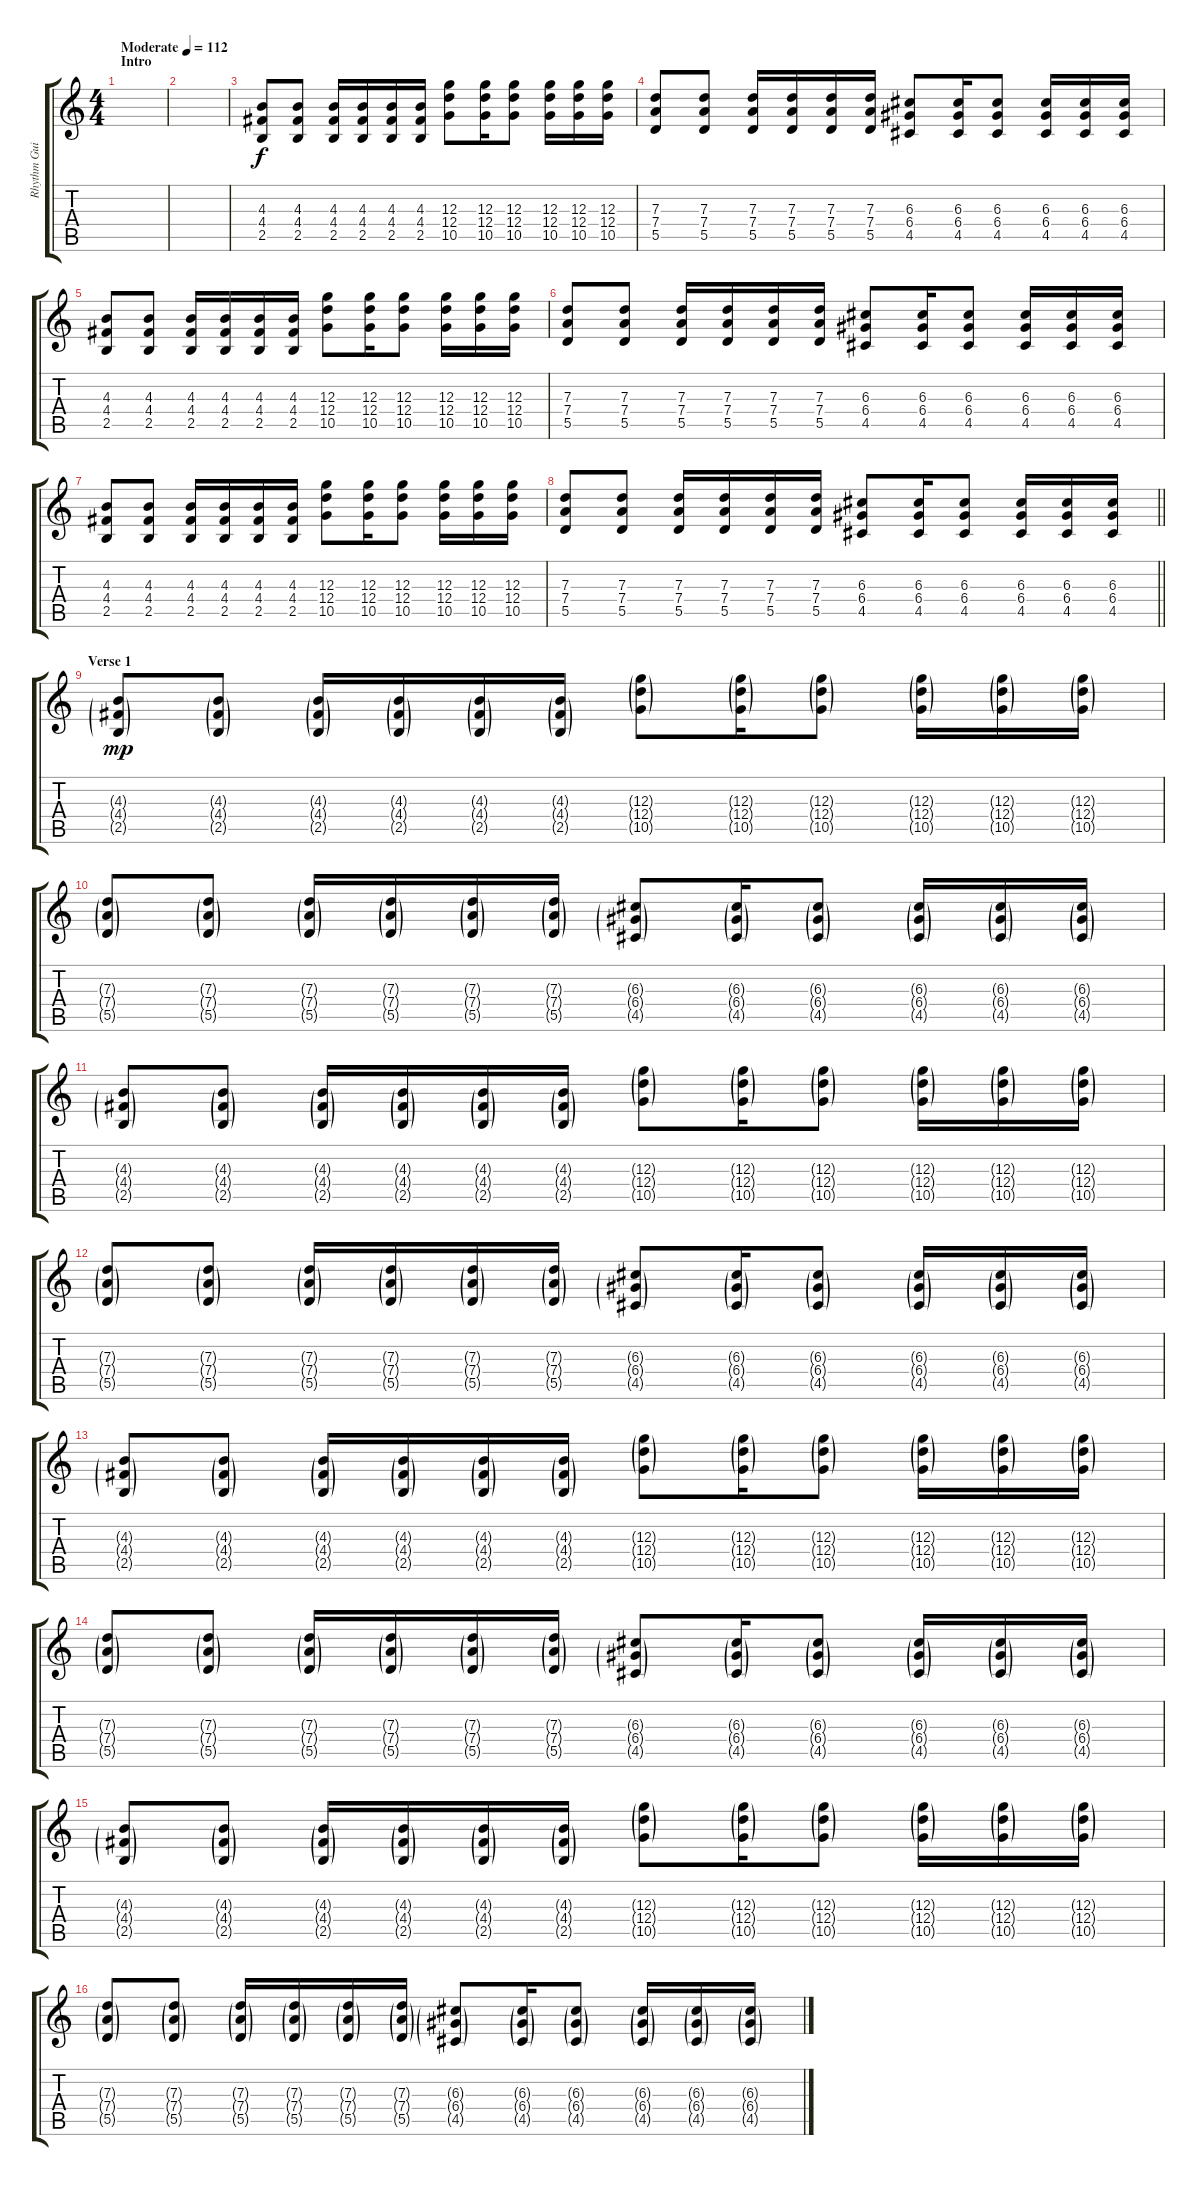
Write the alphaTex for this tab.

\track ("Rhythm Guitar" "Rhythm Gui") {instrument overdrivenguitar}
\staff {score tabs}
\tuning (E4 B3 G3 D3 A2 E2) {hide}
\ts (4 4)
\section ("" "Intro")
\tempo (112 "Moderate")
\clef g2
\ks c
|
|
(4.3 4.4 2.5).8 (4.3 4.4 2.5).8 (4.3 4.4 2.5).16 (4.3 4.4 2.5).16 (4.3 4.4 2.5).16 (4.3 4.4 2.5).16 (12.3 12.4 10.5).8 (12.3 12.4 10.5).16 (12.3 12.4 10.5).8 (12.3 12.4 10.5).16 (12.3 12.4 10.5).16 (12.3 12.4 10.5).16 |
(7.3 7.4 5.5).8 (7.3 7.4 5.5).8 (7.3 7.4 5.5).16 (7.3 7.4 5.5).16 (7.3 7.4 5.5).16 (7.3 7.4 5.5).16 (6.3 6.4 4.5).8 (6.3 6.4 4.5).16 (6.3 6.4 4.5).8 (6.3 6.4 4.5).16 (6.3 6.4 4.5).16 (6.3 6.4 4.5).16 |
(4.3 4.4 2.5).8 (4.3 4.4 2.5).8 (4.3 4.4 2.5).16 (4.3 4.4 2.5).16 (4.3 4.4 2.5).16 (4.3 4.4 2.5).16 (12.3 12.4 10.5).8 (12.3 12.4 10.5).16 (12.3 12.4 10.5).8 (12.3 12.4 10.5).16 (12.3 12.4 10.5).16 (12.3 12.4 10.5).16 |
(7.3 7.4 5.5).8 (7.3 7.4 5.5).8 (7.3 7.4 5.5).16 (7.3 7.4 5.5).16 (7.3 7.4 5.5).16 (7.3 7.4 5.5).16 (6.3 6.4 4.5).8 (6.3 6.4 4.5).16 (6.3 6.4 4.5).8 (6.3 6.4 4.5).16 (6.3 6.4 4.5).16 (6.3 6.4 4.5).16 |
(4.3 4.4 2.5).8 (4.3 4.4 2.5).8 (4.3 4.4 2.5).16 (4.3 4.4 2.5).16 (4.3 4.4 2.5).16 (4.3 4.4 2.5).16 (12.3 12.4 10.5).8 (12.3 12.4 10.5).16 (12.3 12.4 10.5).8 (12.3 12.4 10.5).16 (12.3 12.4 10.5).16 (12.3 12.4 10.5).16 |
\barLineRight lightlight
(7.3 7.4 5.5).8 (7.3 7.4 5.5).8 (7.3 7.4 5.5).16 (7.3 7.4 5.5).16 (7.3 7.4 5.5).16 (7.3 7.4 5.5).16 (6.3 6.4 4.5).8 (6.3 6.4 4.5).16 (6.3 6.4 4.5).8 (6.3 6.4 4.5).16 (6.3 6.4 4.5).16 (6.3 6.4 4.5).16 |
\section ("" "Verse 1")
(4.3{g} 4.4{g} 2.5{g}).8{dy mp} (4.3{g} 4.4{g} 2.5{g}).8 (4.3{g} 4.4{g} 2.5{g}).16 (4.3{g} 4.4{g} 2.5{g}).16 (4.3{g} 4.4{g} 2.5{g}).16 (4.3{g} 4.4{g} 2.5{g}).16 (12.3{g} 12.4{g} 10.5{g}).8 (12.3{g} 12.4{g} 10.5{g}).16 (12.3{g} 12.4{g} 10.5{g}).8 (12.3{g} 12.4{g} 10.5{g}).16 (12.3{g} 12.4{g} 10.5{g}).16 (12.3{g} 12.4{g} 10.5{g}).16 |
(7.3{g} 7.4{g} 5.5{g}).8 (7.3{g} 7.4{g} 5.5{g}).8 (7.3{g} 7.4{g} 5.5{g}).16 (7.3{g} 7.4{g} 5.5{g}).16 (7.3{g} 7.4{g} 5.5{g}).16 (7.3{g} 7.4{g} 5.5{g}).16 (6.3{g} 6.4{g} 4.5{g}).8 (6.3{g} 6.4{g} 4.5{g}).16 (6.3{g} 6.4{g} 4.5{g}).8 (6.3{g} 6.4{g} 4.5{g}).16 (6.3{g} 6.4{g} 4.5{g}).16 (6.3{g} 6.4{g} 4.5{g}).16 |
(4.3{g} 4.4{g} 2.5{g}).8 (4.3{g} 4.4{g} 2.5{g}).8 (4.3{g} 4.4{g} 2.5{g}).16 (4.3{g} 4.4{g} 2.5{g}).16 (4.3{g} 4.4{g} 2.5{g}).16 (4.3{g} 4.4{g} 2.5{g}).16 (12.3{g} 12.4{g} 10.5{g}).8 (12.3{g} 12.4{g} 10.5{g}).16 (12.3{g} 12.4{g} 10.5{g}).8 (12.3{g} 12.4{g} 10.5{g}).16 (12.3{g} 12.4{g} 10.5{g}).16 (12.3{g} 12.4{g} 10.5{g}).16 |
(7.3{g} 7.4{g} 5.5{g}).8 (7.3{g} 7.4{g} 5.5{g}).8 (7.3{g} 7.4{g} 5.5{g}).16 (7.3{g} 7.4{g} 5.5{g}).16 (7.3{g} 7.4{g} 5.5{g}).16 (7.3{g} 7.4{g} 5.5{g}).16 (6.3{g} 6.4{g} 4.5{g}).8 (6.3{g} 6.4{g} 4.5{g}).16 (6.3{g} 6.4{g} 4.5{g}).8 (6.3{g} 6.4{g} 4.5{g}).16 (6.3{g} 6.4{g} 4.5{g}).16 (6.3{g} 6.4{g} 4.5{g}).16 |
(4.3{g} 4.4{g} 2.5{g}).8 (4.3{g} 4.4{g} 2.5{g}).8 (4.3{g} 4.4{g} 2.5{g}).16 (4.3{g} 4.4{g} 2.5{g}).16 (4.3{g} 4.4{g} 2.5{g}).16 (4.3{g} 4.4{g} 2.5{g}).16 (12.3{g} 12.4{g} 10.5{g}).8 (12.3{g} 12.4{g} 10.5{g}).16 (12.3{g} 12.4{g} 10.5{g}).8 (12.3{g} 12.4{g} 10.5{g}).16 (12.3{g} 12.4{g} 10.5{g}).16 (12.3{g} 12.4{g} 10.5{g}).16 |
(7.3{g} 7.4{g} 5.5{g}).8 (7.3{g} 7.4{g} 5.5{g}).8 (7.3{g} 7.4{g} 5.5{g}).16 (7.3{g} 7.4{g} 5.5{g}).16 (7.3{g} 7.4{g} 5.5{g}).16 (7.3{g} 7.4{g} 5.5{g}).16 (6.3{g} 6.4{g} 4.5{g}).8 (6.3{g} 6.4{g} 4.5{g}).16 (6.3{g} 6.4{g} 4.5{g}).8 (6.3{g} 6.4{g} 4.5{g}).16 (6.3{g} 6.4{g} 4.5{g}).16 (6.3{g} 6.4{g} 4.5{g}).16 |
(4.3{g} 4.4{g} 2.5{g}).8 (4.3{g} 4.4{g} 2.5{g}).8 (4.3{g} 4.4{g} 2.5{g}).16 (4.3{g} 4.4{g} 2.5{g}).16 (4.3{g} 4.4{g} 2.5{g}).16 (4.3{g} 4.4{g} 2.5{g}).16 (12.3{g} 12.4{g} 10.5{g}).8 (12.3{g} 12.4{g} 10.5{g}).16 (12.3{g} 12.4{g} 10.5{g}).8 (12.3{g} 12.4{g} 10.5{g}).16 (12.3{g} 12.4{g} 10.5{g}).16 (12.3{g} 12.4{g} 10.5{g}).16 |
(7.3{g} 7.4{g} 5.5{g}).8 (7.3{g} 7.4{g} 5.5{g}).8 (7.3{g} 7.4{g} 5.5{g}).16 (7.3{g} 7.4{g} 5.5{g}).16 (7.3{g} 7.4{g} 5.5{g}).16 (7.3{g} 7.4{g} 5.5{g}).16 (6.3{g} 6.4{g} 4.5{g}).8 (6.3{g} 6.4{g} 4.5{g}).16 (6.3{g} 6.4{g} 4.5{g}).8 (6.3{g} 6.4{g} 4.5{g}).16 (6.3{g} 6.4{g} 4.5{g}).16 (6.3{g} 6.4{g} 4.5{g}).16
